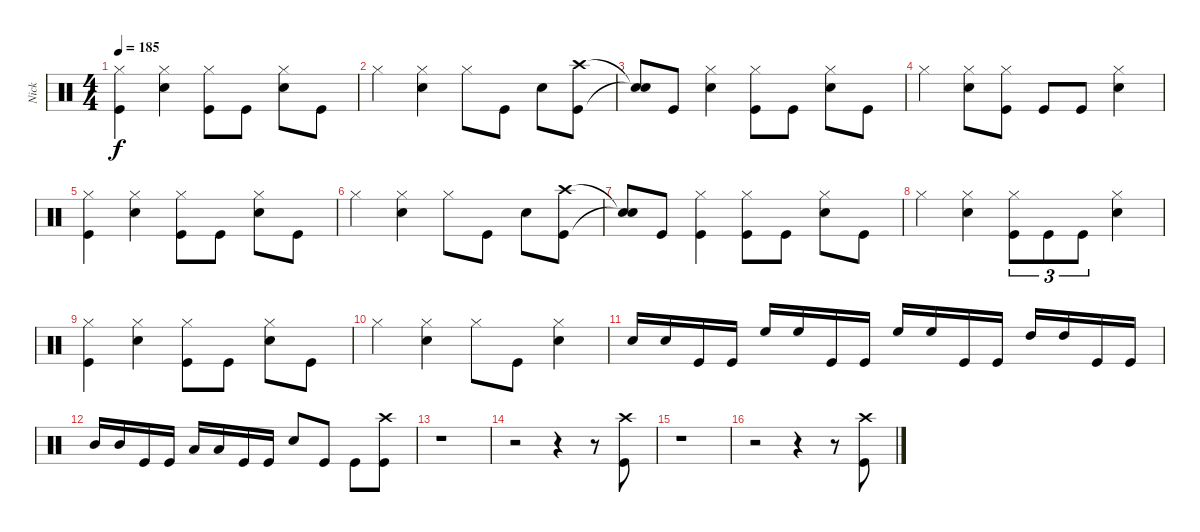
\track ("Nick" "Nick") {instrument percussion}
\staff {score}
\articulation defaults
\ts (4 4)
\tempo 185
\clef neutral
\ks c
("Kick (hit)" "Hi-Hat (closed)").4{dy f} ("Hi-Hat (closed)" "Snare (hit) 2").4 ("Kick (hit)" "Hi-Hat (closed)").8 "Kick (hit)".8 ("Hi-Hat (closed)" "Snare (hit) 2").8 "Kick (hit)".8 |
"Hi-Hat (closed)".4 ("Hi-Hat (closed)" "Snare (hit) 2").4 "Hi-Hat (closed)".8 "Kick (hit)".8 "Snare (hit) 2".8 ("Kick (hit)" "Crash high (hit)").8 |
("Snare (hit)"{t} "Snare (hit)"{t}).8 "Kick (hit)".8 ("Hi-Hat (closed)" "Snare (hit) 2").4 ("Kick (hit)" "Hi-Hat (closed)").8 "Kick (hit)".8 ("Hi-Hat (closed)" "Snare (hit) 2").8 "Kick (hit)".8 |
"Hi-Hat (closed)".4 ("Hi-Hat (closed)" "Snare (hit) 2").8 ("Kick (hit)" "Hi-Hat (closed)").8 "Kick (hit)".8 "Kick (hit)".8 ("Hi-Hat (closed)" "Snare (hit) 2").4 |
("Kick (hit)" "Hi-Hat (closed)").4 ("Hi-Hat (closed)" "Snare (hit) 2").4 ("Kick (hit)" "Hi-Hat (closed)").8 "Kick (hit)".8 ("Hi-Hat (closed)" "Snare (hit) 2").8 "Kick (hit)".8 |
"Hi-Hat (closed)".4 ("Hi-Hat (closed)" "Snare (hit) 2").4 "Hi-Hat (closed)".8 "Kick (hit)".8 "Snare (hit) 2".8 ("Kick (hit)" "Crash high (hit)").8 |
("Snare (hit)"{t} "Snare (hit)"{t}).8 "Kick (hit)".8 ("Kick (hit)" "Hi-Hat (closed)").4 ("Kick (hit)" "Hi-Hat (closed)").8 "Kick (hit)".8 ("Hi-Hat (closed)" "Snare (hit) 2").8 "Kick (hit)".8 |
"Hi-Hat (closed)".4 ("Hi-Hat (closed)" "Snare (hit) 2").4 ("Kick (hit)" "Hi-Hat (closed)").8{tu (3 2)} "Kick (hit)".8{tu (3 2)} "Kick (hit)".8{tu (3 2)} ("Hi-Hat (closed)" "Snare (hit) 2").4 |
("Kick (hit)" "Hi-Hat (closed)").4 ("Hi-Hat (closed)" "Snare (hit) 2").4 ("Kick (hit)" "Hi-Hat (closed)").8 "Kick (hit)".8 ("Hi-Hat (closed)" "Snare (hit) 2").8 "Kick (hit)".8 |
"Hi-Hat (closed)".4 ("Hi-Hat (closed)" "Snare (hit) 2").4 "Hi-Hat (closed)".8 "Kick (hit)".8 ("Hi-Hat (closed)" "Snare (hit) 2").4 |
"Snare (hit) 2".16 "Snare (hit) 2".16 "Kick (hit)".16 "Kick (hit)".16 "High Floor Tom (hit)".16 "High Floor Tom (hit)".16 "Kick (hit)".16 "Kick (hit)".16 "High Floor Tom (hit)".16 "High Floor Tom (hit)".16 "Kick (hit)".16 "Kick (hit)".16 "High Tom (hit)".16 "High Tom (hit)".16 "Kick (hit)".16 "Kick (hit)".16 |
"Mid Tom (hit)".16 "Mid Tom (hit)".16 "Kick (hit)".16 "Kick (hit)".16 "Low Tom (hit)".16 "Low Tom (hit)".16 "Kick (hit)".16 "Kick (hit)".16 "Snare (hit) 2".8 "Kick (hit)".8 "Kick (hit)".8 ("Kick (hit)" "Crash high (hit)").8 |
r.1 |
r.2 r.4 r.8 ("Kick (hit)" "Crash high (hit)").8 |
r.1 |
r.2 r.4 r.8 ("Kick (hit)" "Crash high (hit)").8
